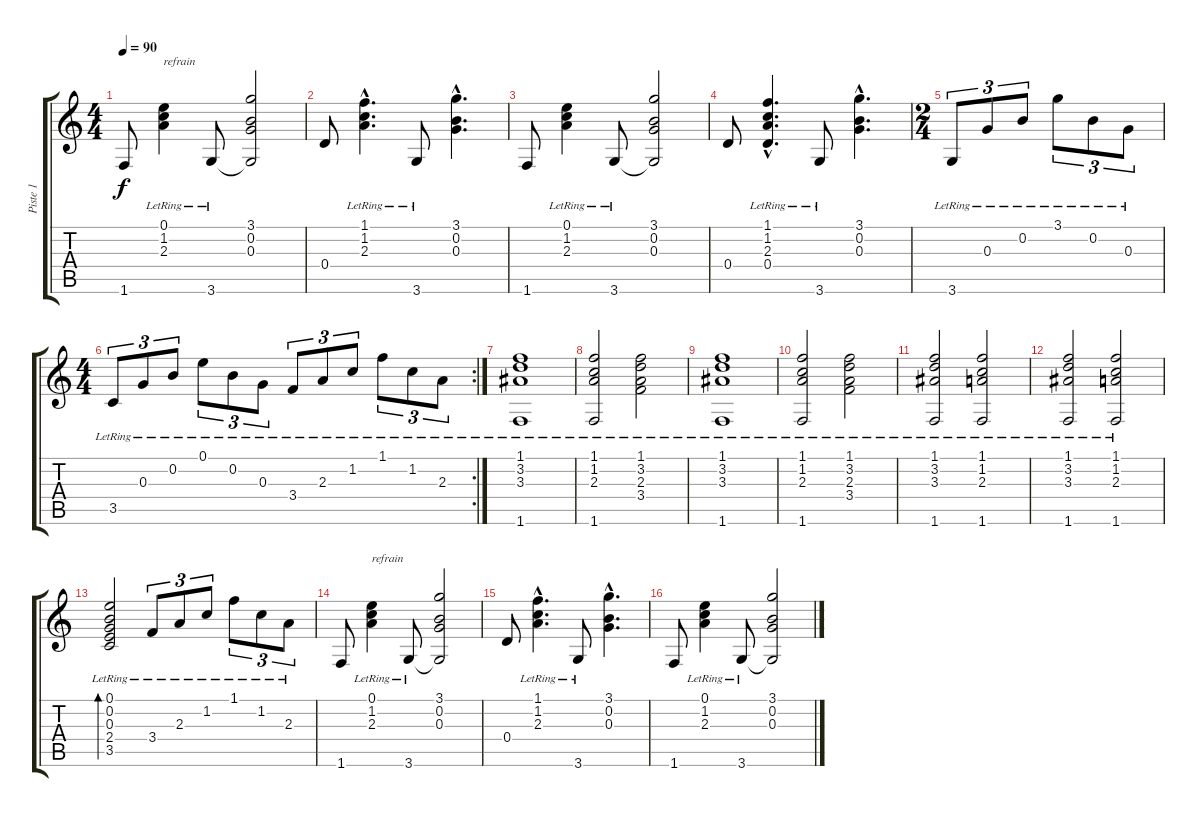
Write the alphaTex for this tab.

\track ("Piste 1" "Piste 1") {instrument acousticguitarnylon}
\staff {score tabs}
\tuning (E4 B3 G3 D3 A2 E2) {hide}
\ts (4 4)
\tempo 90
\clef g2
\ks c
1.6.8{dy f} (0.1{lr} 1.2{lr} 2.3{lr}).4{txt "refrain"} 3.6{lr}.8 (3.1 0.2 0.3 3.6{t}).2 |
0.4.8 (1.1{hac lr} 1.2{hac lr} 2.3{hac lr}).4{d} 3.6{lr}.8 (3.1{hac} 0.2{hac} 0.3{hac}).4{d} |
1.6.8 (0.1{lr} 1.2{lr} 2.3{lr}).4 3.6{lr}.8 (3.1 0.2 0.3 3.6{t}).2 |
0.4.8 (1.1{hac lr} 1.2{hac lr} 2.3{hac lr} 0.4{hac lr}).4{d} 3.6{lr}.8 (3.1{hac} 0.2{hac} 0.3{hac}).4{d} |
\ts (2 4)
3.6{lr}.8{tu (3 2)} 0.3{lr}.8{tu (3 2)} 0.2{lr}.8{tu (3 2)} 3.1{lr}.8{tu (3 2)} 0.2{lr}.8{tu (3 2)} 0.3{lr}.8{tu (3 2)} |
\rc 2
\ts (4 4)
3.5{lr}.8{tu (3 2)} 0.3{lr}.8{tu (3 2)} 0.2{lr}.8{tu (3 2)} 0.1{lr}.8{tu (3 2)} 0.2{lr}.8{tu (3 2)} 0.3{lr}.8{tu (3 2)} 3.4{lr}.8{tu (3 2)} 2.3{lr}.8{tu (3 2)} 1.2{lr}.8{tu (3 2)} 1.1{lr}.8{tu (3 2)} 1.2{lr}.8{tu (3 2)} 2.3{lr}.8{tu (3 2)} |
(1.1{lr} 3.2{lr} 3.3{lr} 1.6{lr}).1 |
(1.1{lr} 1.2{lr} 2.3{lr} 1.6{lr}).2 (1.1{lr} 3.2{lr} 2.3{lr} 3.4{lr}).2 |
(1.1{lr} 3.2{lr} 3.3{lr} 1.6{lr}).1 |
(1.1{lr} 1.2{lr} 2.3{lr} 1.6{lr}).2 (1.1{lr} 3.2{lr} 2.3{lr} 3.4{lr}).2 |
(1.1{lr} 3.2{lr} 3.3{lr} 1.6{lr}).2 (1.1{lr} 1.2{lr} 2.3{lr} 1.6{lr}).2 |
(1.1{lr} 3.2{lr} 3.3{lr} 1.6{lr}).2 (1.1{lr} 1.2{lr} 2.3{lr} 1.6{lr}).2 |
(0.1{lr} 0.2{lr} 0.3{lr} 2.4{lr} 3.5{lr}).2{bd 60} 3.4{lr}.8{tu (3 2)} 2.3{lr}.8{tu (3 2)} 1.2{lr}.8{tu (3 2)} 1.1{lr}.8{tu (3 2)} 1.2{lr}.8{tu (3 2)} 2.3{lr}.8{tu (3 2)} |
1.6.8 (0.1{lr} 1.2{lr} 2.3{lr}).4{txt "refrain"} 3.6{lr}.8 (3.1 0.2 0.3 3.6{t}).2 |
0.4.8 (1.1{hac lr} 1.2{hac lr} 2.3{hac lr}).4{d} 3.6{lr}.8 (3.1{hac} 0.2{hac} 0.3{hac}).4{d} |
1.6.8 (0.1{lr} 1.2{lr} 2.3{lr}).4 3.6{lr}.8 (3.1 0.2 0.3 3.6{t}).2
